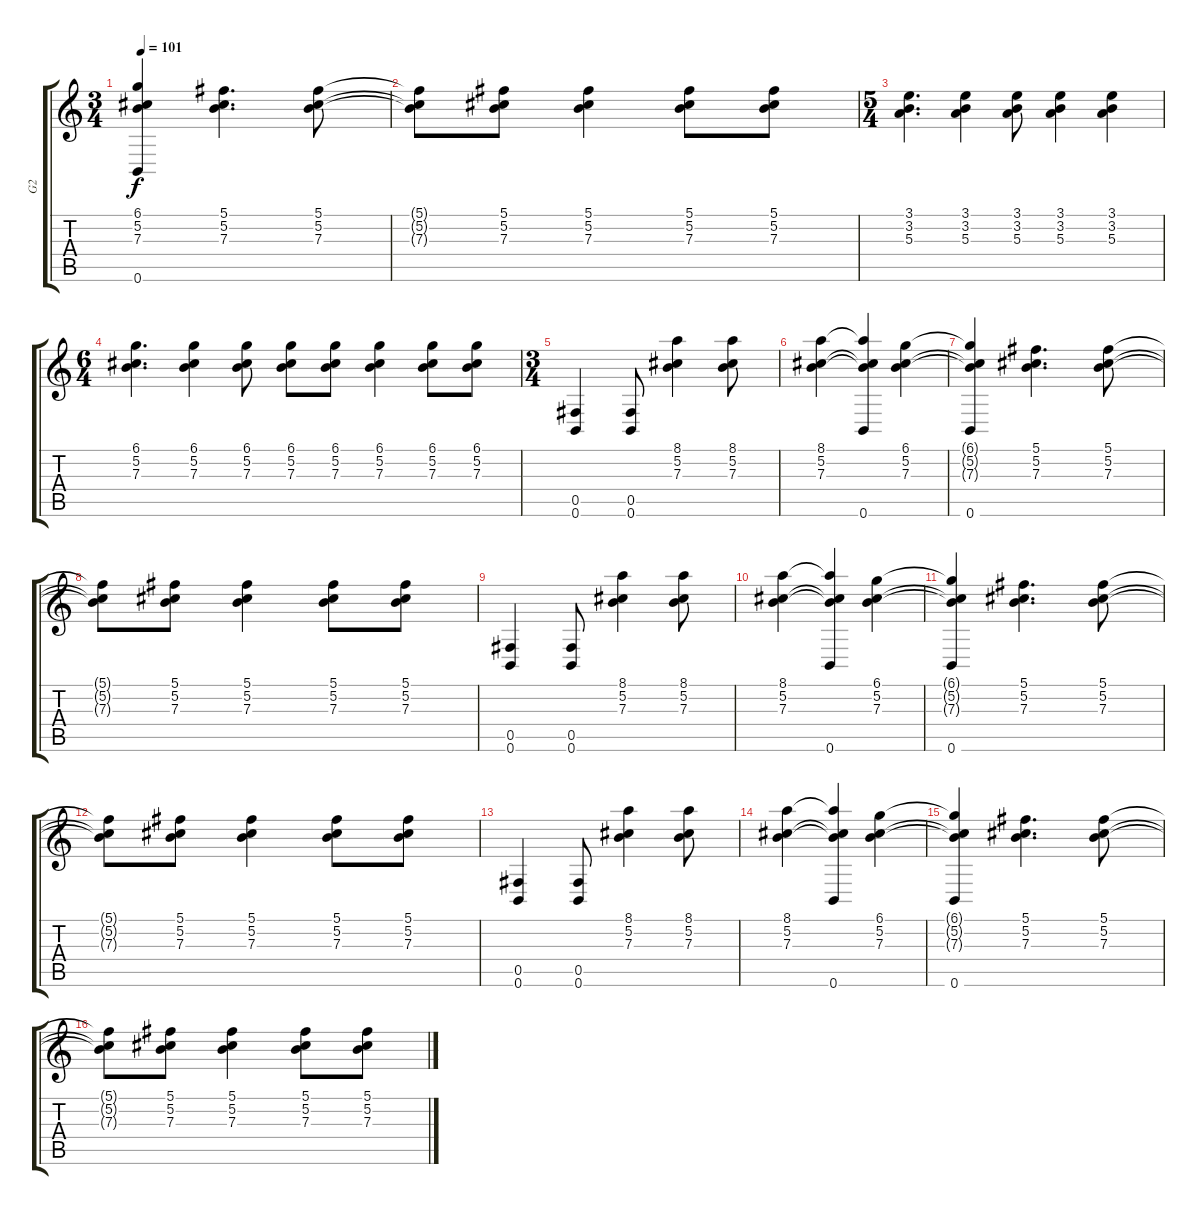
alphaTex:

\track ("G2" "G2") {instrument distortionguitar}
\staff {score tabs}
\tuning (Db4 Ab3 E3 B2 Gb2 B1) {hide}
\ts (3 4)
\tempo 101
\clef g2
\ks c
(6.1{t} 5.2{t} 7.3{t} 0.6).4{dy f} (5.1 5.2 7.3).4{d} (5.1 5.2 7.3).8 |
(5.1{t} 5.2{t} 7.3{t}).8 (5.1 5.2 7.3).8 (5.1 5.2 7.3).4 (5.1 5.2 7.3).8 (5.1 5.2 7.3).8 |
\ts (5 4)
(3.1 3.2 5.3).4{d} (3.1 3.2 5.3).4 (3.1 3.2 5.3).8 (3.1 3.2 5.3).4 (3.1 3.2 5.3).4 |
\ts (6 4)
(6.1 5.2 7.3).4{d} (6.1 5.2 7.3).4 (6.1 5.2 7.3).8 (6.1 5.2 7.3).8 (6.1 5.2 7.3).8 (6.1 5.2 7.3).4 (6.1 5.2 7.3).8 (6.1 5.2 7.3).8 |
\ts (3 4)
(0.5 0.6).4 (0.5 0.6).8 (8.1 5.2 7.3).4 (8.1 5.2 7.3).8 |
(8.1 5.2 7.3).4 (8.1{t} 5.2{t} 7.3{t} 0.6).4 (6.1 5.2 7.3).4 |
(6.1{t} 5.2{t} 7.3{t} 0.6).4 (5.1 5.2 7.3).4{d} (5.1 5.2 7.3).8 |
(5.1{t} 5.2{t} 7.3{t}).8 (5.1 5.2 7.3).8 (5.1 5.2 7.3).4 (5.1 5.2 7.3).8 (5.1 5.2 7.3).8 |
(0.5 0.6).4 (0.5 0.6).8 (8.1 5.2 7.3).4 (8.1 5.2 7.3).8 |
(8.1 5.2 7.3).4 (8.1{t} 5.2{t} 7.3{t} 0.6).4 (6.1 5.2 7.3).4 |
(6.1{t} 5.2{t} 7.3{t} 0.6).4 (5.1 5.2 7.3).4{d} (5.1 5.2 7.3).8 |
(5.1{t} 5.2{t} 7.3{t}).8 (5.1 5.2 7.3).8 (5.1 5.2 7.3).4 (5.1 5.2 7.3).8 (5.1 5.2 7.3).8 |
(0.5 0.6).4 (0.5 0.6).8 (8.1 5.2 7.3).4 (8.1 5.2 7.3).8 |
(8.1 5.2 7.3).4 (8.1{t} 5.2{t} 7.3{t} 0.6).4 (6.1 5.2 7.3).4 |
(6.1{t} 5.2{t} 7.3{t} 0.6).4 (5.1 5.2 7.3).4{d} (5.1 5.2 7.3).8 |
(5.1{t} 5.2{t} 7.3{t}).8 (5.1 5.2 7.3).8 (5.1 5.2 7.3).4 (5.1 5.2 7.3).8 (5.1 5.2 7.3).8
